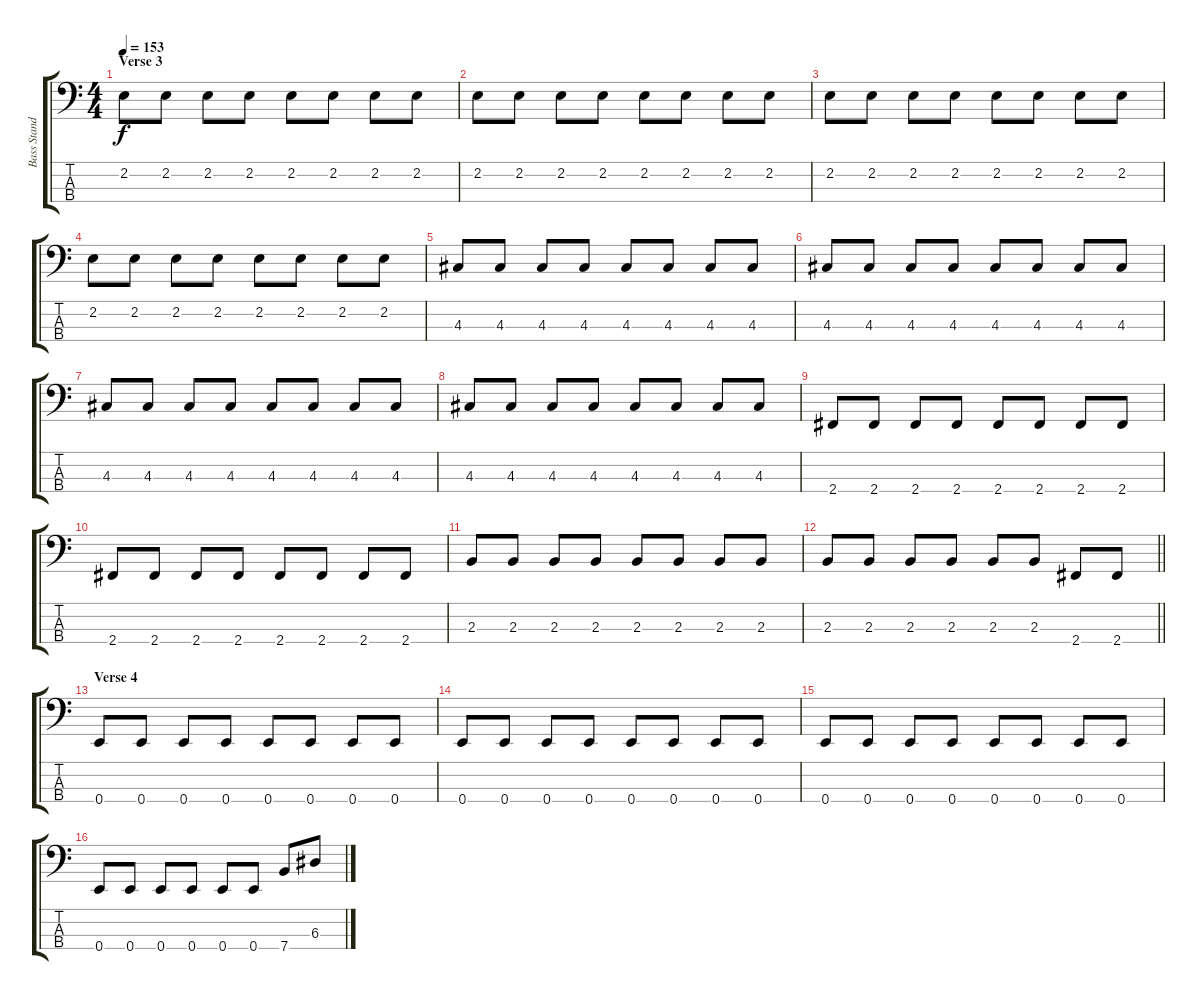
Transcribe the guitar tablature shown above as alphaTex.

\track ("Bass Standard Tuning" "Bass Stand") {instrument electricbassfinger}
\staff {score tabs}
\tuning (G2 D2 A1 E1) {hide}
\ts (4 4)
\section ("" "Verse 3")
\tempo 153
\clef f4
\ks c
2.2.8{dy f} 2.2.8 2.2.8 2.2.8 2.2.8 2.2.8 2.2.8 2.2.8 |
2.2.8 2.2.8 2.2.8 2.2.8 2.2.8 2.2.8 2.2.8 2.2.8 |
2.2.8 2.2.8 2.2.8 2.2.8 2.2.8 2.2.8 2.2.8 2.2.8 |
2.2.8 2.2.8 2.2.8 2.2.8 2.2.8 2.2.8 2.2.8 2.2.8 |
4.3.8 4.3.8 4.3.8 4.3.8 4.3.8 4.3.8 4.3.8 4.3.8 |
4.3.8 4.3.8 4.3.8 4.3.8 4.3.8 4.3.8 4.3.8 4.3.8 |
4.3.8 4.3.8 4.3.8 4.3.8 4.3.8 4.3.8 4.3.8 4.3.8 |
4.3.8 4.3.8 4.3.8 4.3.8 4.3.8 4.3.8 4.3.8 4.3.8 |
2.4.8 2.4.8 2.4.8 2.4.8 2.4.8 2.4.8 2.4.8 2.4.8 |
2.4.8 2.4.8 2.4.8 2.4.8 2.4.8 2.4.8 2.4.8 2.4.8 |
2.3.8 2.3.8 2.3.8 2.3.8 2.3.8 2.3.8 2.3.8 2.3.8 |
\barLineRight lightlight
2.3.8 2.3.8 2.3.8 2.3.8 2.3.8 2.3.8 2.4.8 2.4.8 |
\section ("" "Verse 4")
0.4.8 0.4.8 0.4.8 0.4.8 0.4.8 0.4.8 0.4.8 0.4.8 |
0.4.8 0.4.8 0.4.8 0.4.8 0.4.8 0.4.8 0.4.8 0.4.8 |
0.4.8 0.4.8 0.4.8 0.4.8 0.4.8 0.4.8 0.4.8 0.4.8 |
0.4.8 0.4.8 0.4.8 0.4.8 0.4.8 0.4.8 7.4.8 6.3.8
